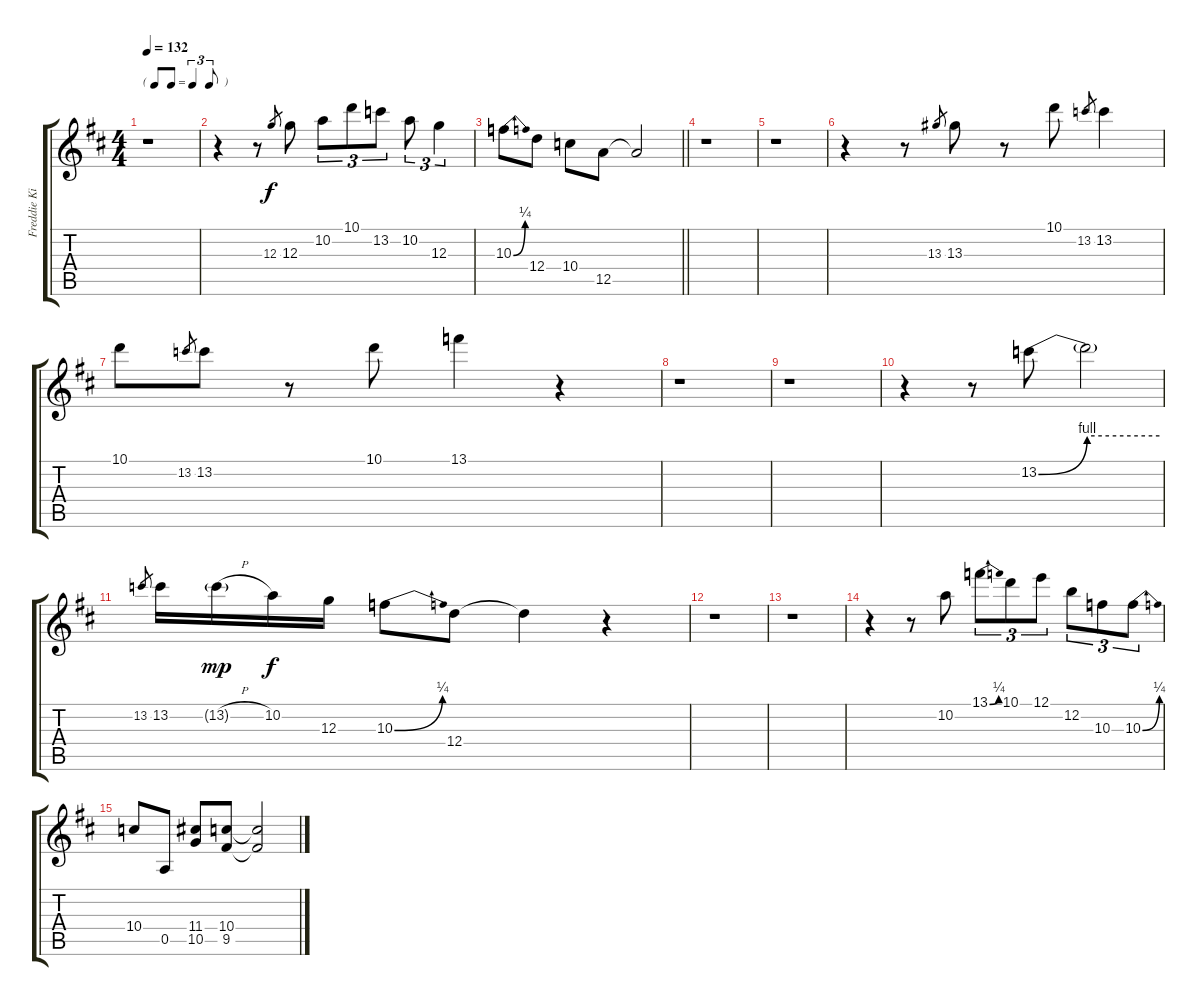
\track ("Freddie King" "Freddie Ki") {instrument distortionguitar}
\staff {score tabs}
\tuning (E4 B3 G3 D3 A2 E2) {hide}
\ts (4 4)
\tf triplet8th
\tempo 132
\clef g2
\ks d
r.1{dy f} |
r.4 r.8 12.3.8{gr} 12.3.8 10.2.8{tu (3 2)} 10.1.8{tu (3 2)} 13.2.8{tu (3 2)} 10.2.8{tu (3 2)} 12.3.4{tu (3 2)} |
\barLineRight lightlight
10.3{be (bend 0 0 60 1)}.8 12.4.8 10.4.8 12.5.8 12.5{t}.2 |
r.1 |
r.1 |
r.4 r.8 13.3.8{gr} 13.3.8 r.8 10.1.8 13.2.8{gr} 13.2.4 |
10.1.8 13.2.8{gr} 13.2.8 r.8 10.1.8 13.1.4 r.4 |
r.1 |
r.1 |
r.4 r.8 13.2{be (bend 0 0 60 4)}.8 13.2{be (hold 0 4 60 4) t}.2 |
13.2.8{gr} 13.2{be (hold 40 0 60 0)}.16 13.2{h g}.16{dy mp} 10.2.16{dy f} 12.3.16 10.3{be (bend 0 0 60 1)}.8 12.4.8 12.4{t}.4 r.4 |
r.1 |
r.1 |
r.4 r.8 10.2.8 13.1{be (bend 0 0 60 1)}.8{tu (3 2)} 10.1.8{tu (3 2)} 12.1.8{tu (3 2)} 12.2.8{tu (3 2)} 10.3.8{tu (3 2)} 10.3{be (bend 0 0 60 1)}.8{tu (3 2)} |
10.4.8 0.5.8 (11.4 10.5).8 (10.4 9.5).8 (10.4{t} 9.5{t}).2
